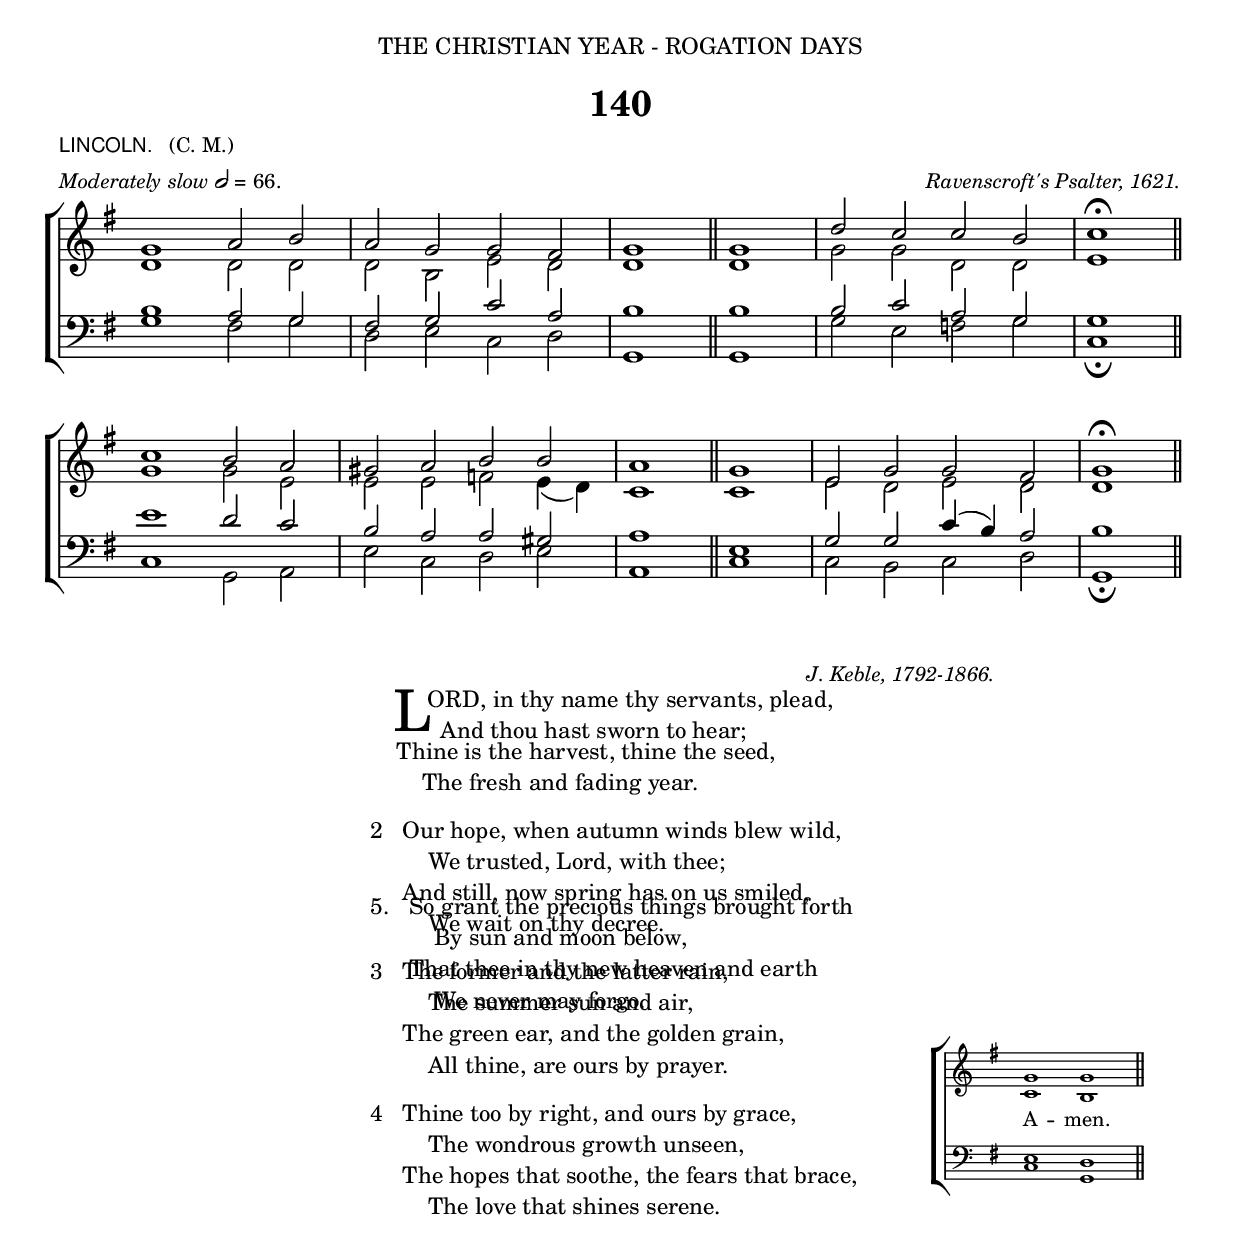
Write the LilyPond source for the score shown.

%%%% 228.png
%%%% Hymn 140 Lincoln. Lord, in thy name thy servants plead
%%%% Rev 2

\version "2.10"
\header {
  dedication = \markup { \center-align { "THE CHRISTIAN YEAR - ROGATION DAYS"
	\hspace #0.1 }}	
	
  title = "140"
  
  poet = \markup { \small {  \line { \sans { \smallCaps "LINCOLN."} \hspace #1 \roman {"(C. M.)"}} }}
  
  meter = \markup { \small { \italic {Moderately slow} \general-align #Y #DOWN \note #"2" #0.5 = 66.} }
  
  arranger = \markup { \small \italic "Ravenscroft's Psalter, 1621." }
  
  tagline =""
}

%%%%%%%%%%%%%%%%%%%%%%%%%%% Macros

%%% macro to cope with a partial measure in the middle of a piece.
%%% Manual does not recommend using \partial in the middle of a piece.
%%% In this case, the macro specifies that 0 of 1/2 notes in a 4/2 measure have past,
%%% hence we are restarting at the beginning of a measure, and the previous partial measure is 
%%% considered complete
startmeasure =  \set Score.measurePosition = #(ly:make-moment 0 2)
	      
%%%%%%%%%%%%%%%%%%%%%%%%%%% End of macro definitions

%%% SATB voices

global = {
  \time 4/2
  \key g \major
  \set Staff.midiInstrument = "church organ"
}

soprano = \relative c' {  
  \startmeasure g'1 a2 b | a g g fis | g1 \bar "||" g | d'2 c c b | c1^\fermata \bar "||" \break
  \startmeasure c1 b2 a | gis a b b | a1 \bar "||" g | e2 g g fis | g1^\fermata \bar "||"
} 
   
alto = \relative c' {  
  d1 d2 d | d b e d | d1 \bar "||" d | g2 g d d | e1 \bar "||" \break
  g1 g2 e | e e f e4( d) | c1 \bar "||" c | e2 d e d | d1 \bar "||"
}

tenor = \relative c {\clef bass 
  b'1 a2 g | fis g c a | b1 \bar "||" b | b2 c a g | g1 \bar "||"
  e'1 d2 c | b a a gis | a1 \bar "||" e | g2 g c4( b) a2 | b1 \bar "||"
}

bass = \relative c {\clef bass 
  g'1 fis2 g | d e c d | g,1 \bar "||" g1 | g'2 e f g | c,1 _\fermata \bar "||" 
  c1 g2 a | e' c d e | a,1 \bar "||" c1 | c2 b c d | g,1_\fermata \bar "||"}

#(ly:set-option 'point-and-click #f)

\paper {
  #(set-paper-size "a4")
%  annotate-spacing = ##t
  print-page-number = ##f
  ragged-last-bottom = ##t
  ragged-bottom = ##t
}

\book{

%%% Score block	

\score{
\new ChoirStaff	
<<
	\context Staff = upper << 
	\context Voice = sopranos { \voiceOne \global \soprano }
	\context Voice = altos    { \voiceTwo \global \alto }
	                      >>
	\context Staff = lower <<
	\context Voice = tenors { \voiceOne \global \tenor }
	\context Voice = basses { \voiceTwo \global \bass }
			        >>
>>
\layout {
		indent=0
		\context { \Score \remove "Bar_number_engraver" }
		\context { \Staff \remove "Time_signature_engraver" }
		\context { \Score \remove "Mark_engraver"  }
                \context { \Staff \consists "Mark_engraver"  }
	} %% close layout

\midi { \context { \Score tempoWholesPerMinute = #(ly:make-moment 66 2)}} 	
	
} %%% Score bracket

%%% Lyric Attribution 

\markup { \small { \hspace #72 \italic "J. Keble, 1792-1866." } }
 
%%% Main lyric block

\markup { \hspace #30 %%add space as necc. to center the column
          \column { %%% one super column for the entire block of lyrics
	                 \column { %%verse 1 is a column of 2 lines  
	                  \line { \hspace #2.2 \column { \lower #2.4 \fontsize #8 "L" }   %%Drop Cap goes here
				  \hspace #-1.0    %% adjust this if other letters are too far from Drop Cap
				  \column  { \raise #0.0 "ORD, in thy name thy servants, plead,"
			                                "  And thou hast sworn to hear;" } }  
	                  \line {  \hspace #2.5  %%adjust hspace until this line left edge is flush with Drop Cap
				   \lower  #1.56  %%adjust this until the line spacing looks right
				   \column {   
					   "Thine is the harvest, thine the seed,"
					   "    The fresh and fading year."
					   "      " %%% add vertical spacing between verses
			  		}} 
			         } %%% finish verse 1	
           		\line { "2  "
			   \column {	     
				   "Our hope, when autumn winds blew wild,"
				   "    We trusted, Lord, with thee;"
				   "And still, now spring has on us smiled,"
				   "    We wait on thy decree."
				   "      " %%% add vertical spacing between verses
			}}
           		\line { "3  "
			   \column {	     
				   "The former and the latter rain,"
				   "    The summer sun and air,"
				   "The green ear, and the golden grain,"
				   "    All thine, are ours by prayer."
				   "      " %%% add vertical spacing between verses
			}}
           		\line { "4  "
			   \column {	     
				   "Thine too by right, and ours by grace,"
				   "    The wondrous growth unseen,"
				   "The hopes that soothe, the fears that brace,"
				   "    The love that shines serene."
			}}
    }	%%% end super column  
}	


%%% fake score block to occupy space and force a pagebreak.  Can't think of a better way of doing this.
\score{
	{s4 }
\header { breakbefore = ##f piece = ##f opus = ##f tagline = ##f }
\layout{	
	\context { \Staff
		\remove Time_signature_engraver
		\remove Key_engraver
		\remove Clef_engraver
		\remove Staff_symbol_engraver
}}}


%%% second page
%%% continuation of  lyrics

\markup { \hspace #30   %%add space as necc. to center the column
          \column { 
			\hspace #1 
           		\line { "5.  "
			   \column {	     
				   "So grant the precious things brought forth"
				   "    By sun and moon below,"
				   "That thee in thy new heaven and earth"
				   "    We never may forgo."
			}} 

	  }
} %%% lyric markup bracket

%%% Amen score block
\score{
  \new ChoirStaff
   <<
        \context Staff = upper \with { fontSize = #-3  \override StaffSymbol #'staff-space = #(magstep -2) }  
	                      << 
	\context Voice = "sopranos" { \relative c' { \clef treble \global \voiceOne g'1 g \bar "||" }}
	\context Voice = "altos"    { \relative c' { \clef treble \global \voiceTwo c1 b \bar "||" }}
	                      >>
			  
	\context Lyrics \lyricsto "altos" {\override LyricText #'font-size = #-1  A -- men. }
	
	\context Staff = lower \with { fontSize = #-3  \override StaffSymbol #'staff-space = #(magstep -2) }  
	                       << 
	\context Voice = "tenors" { \relative c { \clef bass \global \voiceThree e1 d \bar "||" }}
	\context Voice = "basses" { \relative c { \clef bass \global \voiceFour  c1 g \bar "||" }}
			        >> 
  >>			      
\header { breakbefore = ##f piece = " " opus = " " }

\layout { 
      \context { \Score timing = ##f }
	ragged-right = ##t
	indent = 15\cm
	\context { \Staff \remove Time_signature_engraver }

       } %% close layout

%%% Amen Midi

\midi { \context { \Score tempoWholesPerMinute = #(ly:make-moment 66 2) }} 

}
	
%%% alternative hymns also suitable

\markup {\hspace #36 \column {
	\line{ \hspace #2 \italic "The following are also suitable:"}
	\hspace #0.1 
	\small {
		"  75  Jesu, Lord of life and glory."
		"384  Eternal Ruler of the ceaseless round."
		"423  Judge eternal, throned in splendour."
		"447  O God of Bethel, by whose hand."
		"475  Rejoice, O land, in God thy might."
		"492  The Lord will come and not be slow."
		"558  God of our fathers."
		"650  Litany for Rogationtide."
		"651  Litany of the Church." 
	
	}
}} 

} %%% book bracket
